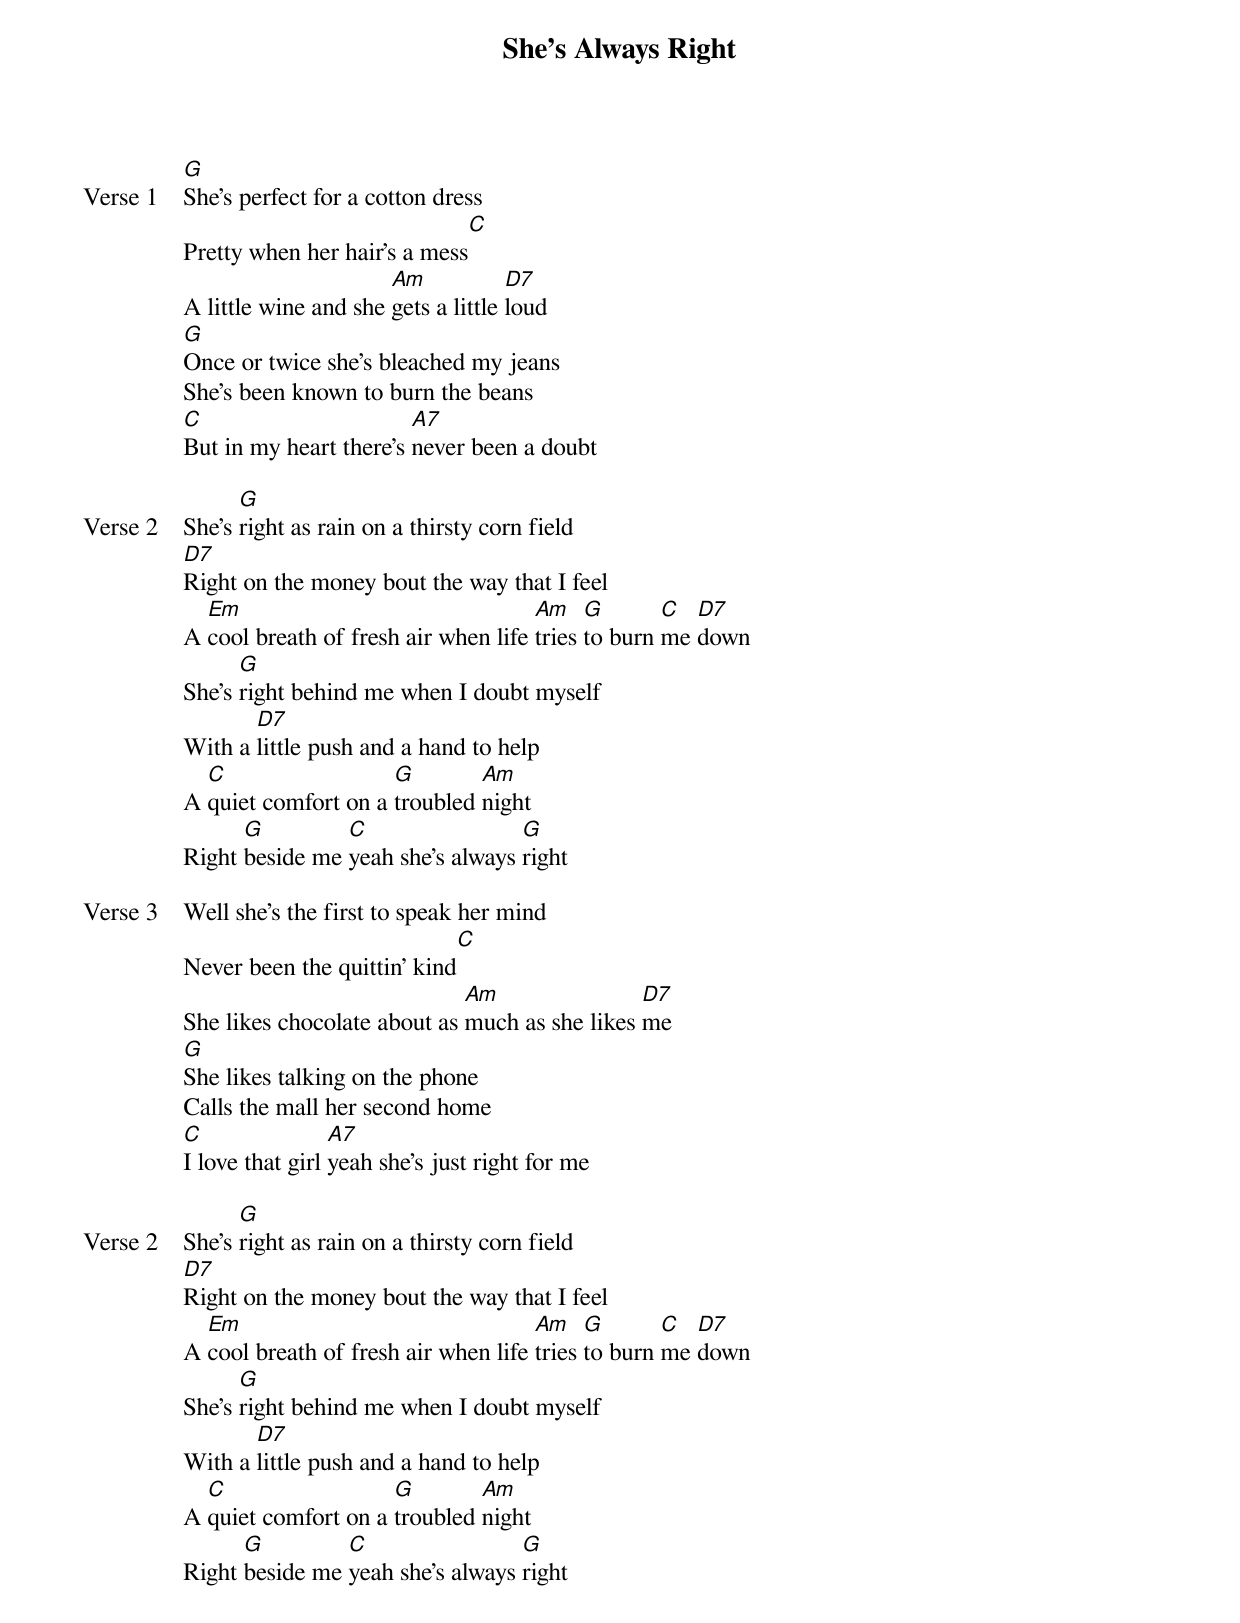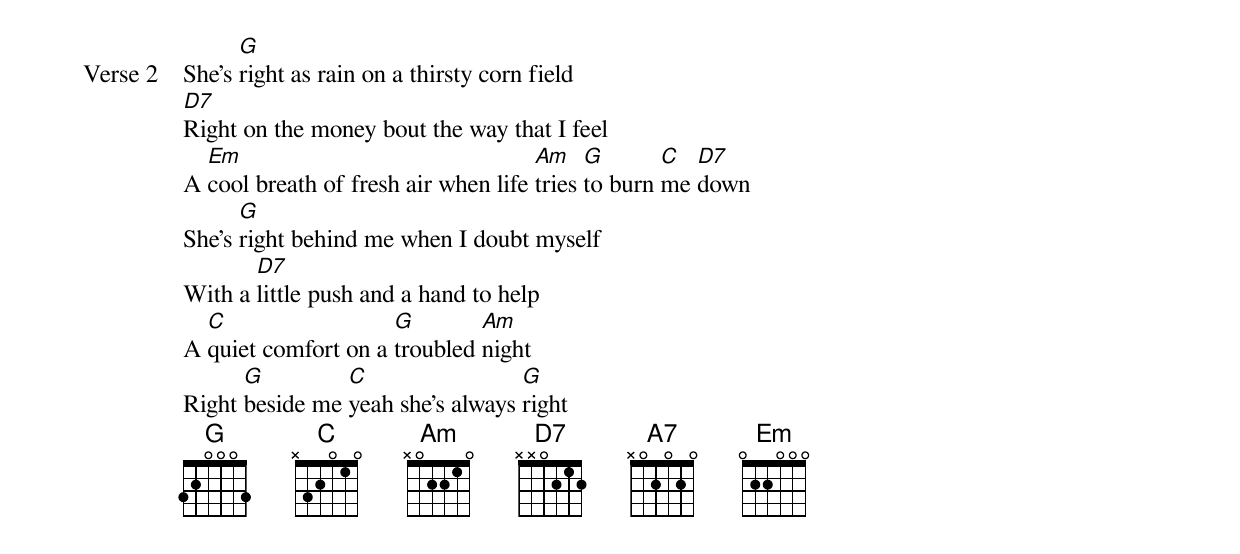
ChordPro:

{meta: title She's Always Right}
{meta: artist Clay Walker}
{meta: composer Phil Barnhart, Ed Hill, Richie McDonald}

{start_of_verse: Verse 1}
[G]She's perfect for a cotton dress
Pretty when her hair's a mess[C]
A little wine and she [Am]gets a little [D7]loud
[G]Once or twice she's bleached my jeans
She's been known to burn the beans
[C]But in my heart there's [A7]never been a doubt
{end_of_verse}

{start_of_verse: Verse 2}
She's [G]right as rain on a thirsty corn field
[D7]Right on the money bout the way that I feel
A [Em]cool breath of fresh air when life [Am]tries [G]to burn [C]me [D7]down
She's [G]right behind me when I doubt myself
With a [D7]little push and a hand to help
A [C]quiet comfort on a [G]troubled [Am]night
Right [G]beside me [C]yeah she's always [G]right
{end_of_verse}

{start_of_verse: Verse 3}
Well she's the first to speak her mind
Never been the quittin' kind[C]
She likes chocolate about as [Am]much as she likes [D7]me
[G]She likes talking on the phone
Calls the mall her second home
[C]I love that girl [A7]yeah she's just right for me
{end_of_verse}

{start_of_verse: Verse 2}
She's [G]right as rain on a thirsty corn field
[D7]Right on the money bout the way that I feel
A [Em]cool breath of fresh air when life [Am]tries [G]to burn [C]me [D7]down
She's [G]right behind me when I doubt myself
With a [D7]little push and a hand to help
A [C]quiet comfort on a [G]troubled [Am]night
Right [G]beside me [C]yeah she's always [G]right
{end_of_verse}

{start_of_verse: Verse 2}
She's [G]right as rain on a thirsty corn field
[D7]Right on the money bout the way that I feel
A [Em]cool breath of fresh air when life [Am]tries [G]to burn [C]me [D7]down
She's [G]right behind me when I doubt myself
With a [D7]little push and a hand to help
A [C]quiet comfort on a [G]troubled [Am]night
Right [G]beside me [C]yeah she's always [G]right
{end_of_verse}
